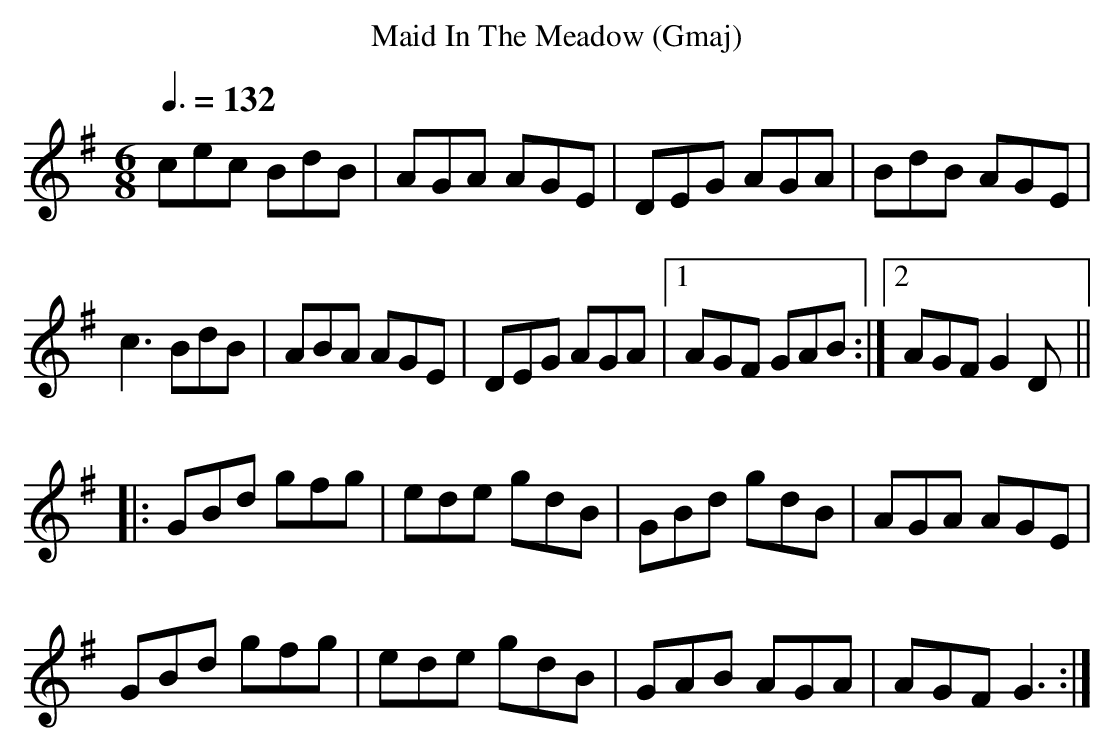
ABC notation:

X:1
T:Maid In The Meadow (Gmaj)
Q:3/8=132
M:6/8
L:1/8
K:Gmaj
cec BdB|AGA AGE|DEG AGA|BdB AGE|
c3 BdB|ABA AGE|DEG AGA|1 AGF GAB:|2 AGF G2 D||
|:GBd gfg|ede gdB|GBd gdB|AGA AGE|
GBd gfg|ede gdB|GAB AGA|AGF G3:|
